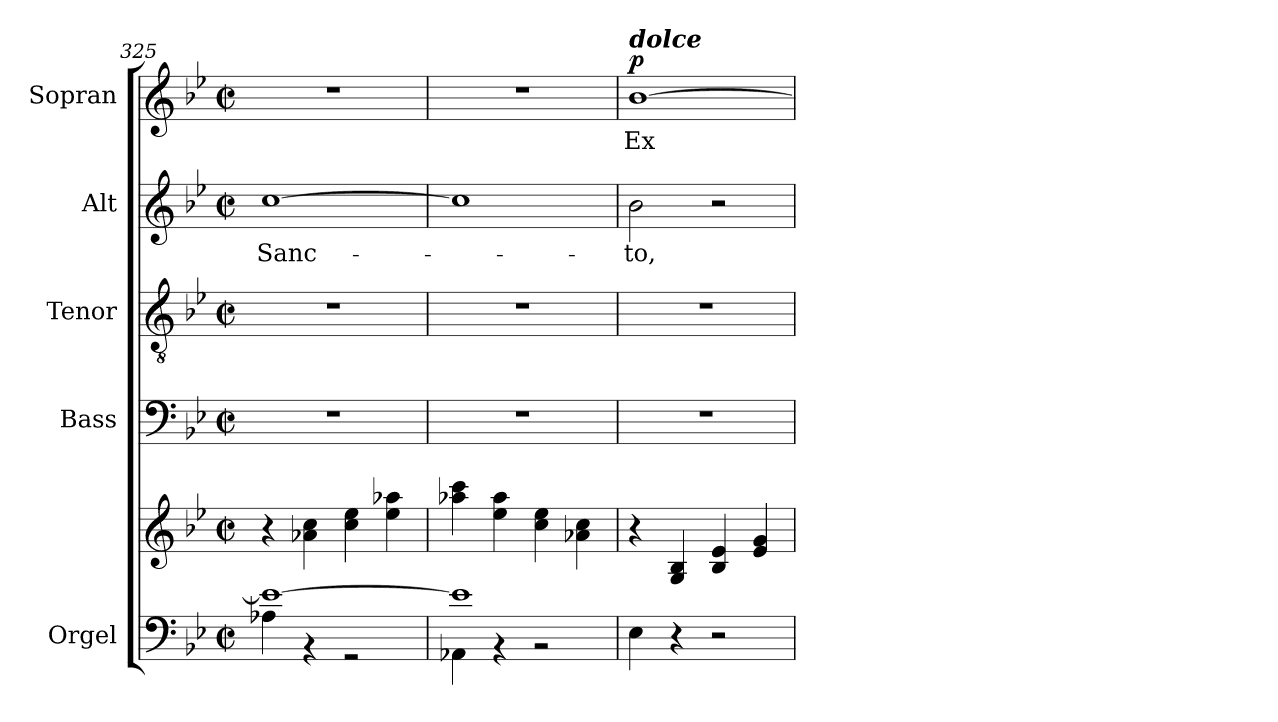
**kern	**kern	**kern	**kern	**kern	**text	**kern	**text	**dynam
*part5	*part5	*part4	*part3	*part2	*part2	*part1	*part1	*part1
*staff6	*staff5	*staff4	*staff3	*staff2	*staff2	*staff1	*staff1	*staff1
*I"Orgel	*	*I"Bass	*I"Tenor	*I"Alt	*	*I"Sopran	*	*
*I'Org.	*	*I'B.	*I'T.	*I'A.	*	*I'S.	*	*
*clefF4	*clefG2	*clefF4	*clefGv2	*clefG2	*	*clefG2	*	*
*k[b-e-]	*k[b-e-]	*k[b-e-]	*k[b-e-]	*k[b-e-]	*	*k[b-e-]	*	*
*B-:	*B-:	*B-:	*B-:	*B-:	*	*B-:	*	*
*M2/2	*M2/2	*M2/2	*M2/2	*M2/2	*	*M2/2	*	*
*met(c|)	*met(c|)	*met(c|)	*met(c|)	*met(c|)	*	*met(c|)	*	*
=325	=325	=325	=325	=325	=325	=325	=325	=325
*^	*	*	*	*	*	*	*	*
!	!	!	!	!	!	!LO:LY:b	!	!	!
1e-_	4A-X\	4r	1r	1r	[1cc	Sanc-	1r	.	.
.	4rAA	4a-X\ 4cc\	.	.	.	.	.	.	.
.	2rAA	4cc\ 4ee-\	.	.	.	.	.	.	.
.	.	4ee-\ 4aa-X\	.	.	.	.	.	.	.
!!LO:LB:g=z
=326	=326	=326	=326	=326	=326	=326	=326	=326	=326
1e-]	4AA-X\	4aa-X\ 4ccc\	1r	1r	1cc]	.	1r	.	.
.	4rAA	4ee-\ 4aa-\	.	.	.	.	.	.	.
.	2rBB	4cc\ 4ee-\	.	.	.	.	.	.	.
.	.	4a-X\ 4cc\	.	.	.	.	.	.	.
*v	*v	*	*	*	*	*	*	*	*
=327	=327	=327	=327	=327	=327	=327	=327	=327
!	!	!	!	!	!	!LO:TX:a:Bi:t=dolce	!	!
!	!	!	!	!	!LO:LY:b	!	!LO:LY:b	!LO:DY:a
4E-\	4r	1r	1r	2b-\	-to,	[1b-	Ex	p
4r	4G/ 4B-/	.	.	.	.	.	.	.
2r	4B-/ 4e-/	.	.	2r	.	.	.	.
.	4e-/ 4g/	.	.	.	.	.	.	.
=	=	=	=	=	=	=	=	=
*-	*-	*-	*-	*-	*-	*-	*-	*-
